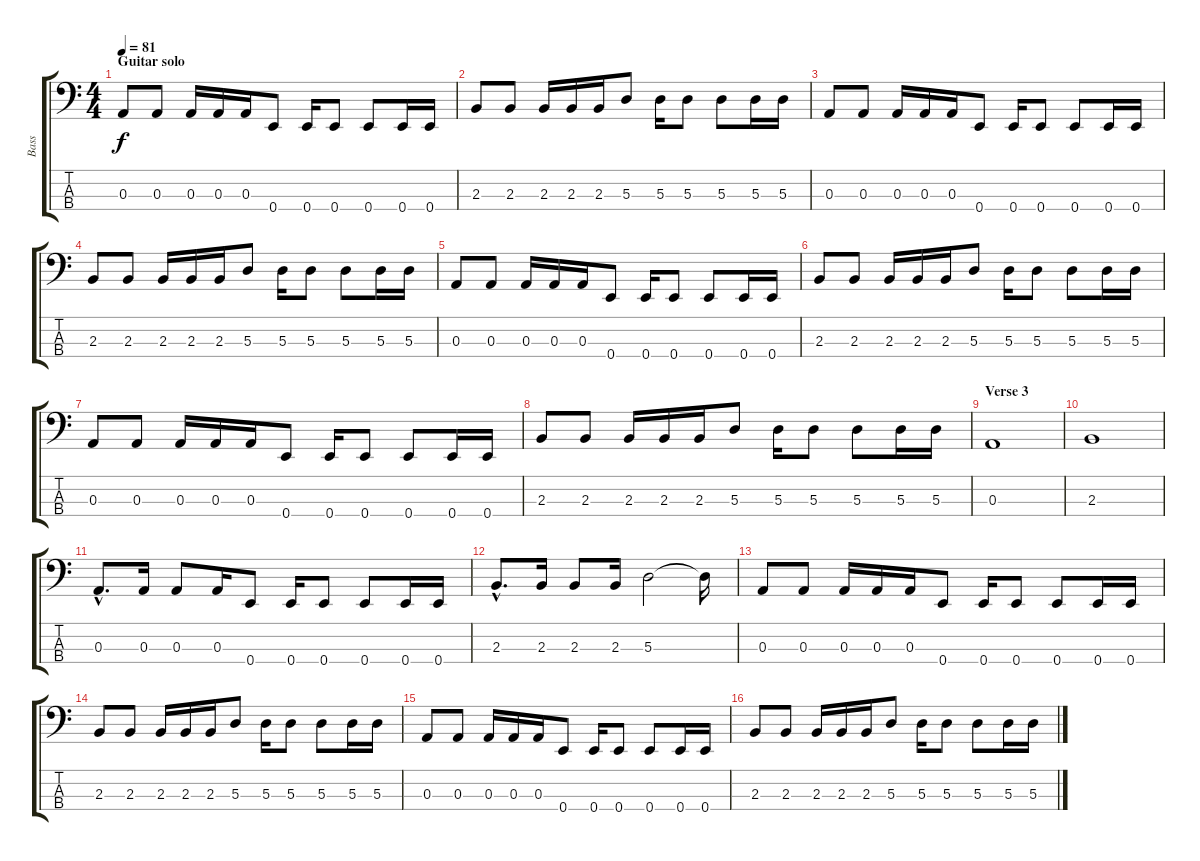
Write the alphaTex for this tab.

\track ("Bass" "Bass") {instrument electricbasspick}
\staff {score tabs}
\tuning (G2 D2 A1 E1) {hide}
\ts (4 4)
\section ("" "Guitar solo")
\tempo 81
\clef f4
\ks c
0.3.8{dy f} 0.3.8 0.3.16 0.3.16 0.3.16 0.4.8 0.4.16 0.4.8 0.4.8 0.4.16 0.4.16 |
2.3.8 2.3.8 2.3.16 2.3.16 2.3.16 5.3.8 5.3.16 5.3.8 5.3.8 5.3.16 5.3.16 |
0.3.8 0.3.8 0.3.16 0.3.16 0.3.16 0.4.8 0.4.16 0.4.8 0.4.8 0.4.16 0.4.16 |
2.3.8 2.3.8 2.3.16 2.3.16 2.3.16 5.3.8 5.3.16 5.3.8 5.3.8 5.3.16 5.3.16 |
0.3.8 0.3.8 0.3.16 0.3.16 0.3.16 0.4.8 0.4.16 0.4.8 0.4.8 0.4.16 0.4.16 |
2.3.8 2.3.8 2.3.16 2.3.16 2.3.16 5.3.8 5.3.16 5.3.8 5.3.8 5.3.16 5.3.16 |
0.3.8 0.3.8 0.3.16 0.3.16 0.3.16 0.4.8 0.4.16 0.4.8 0.4.8 0.4.16 0.4.16 |
2.3.8 2.3.8 2.3.16 2.3.16 2.3.16 5.3.8 5.3.16 5.3.8 5.3.8 5.3.16 5.3.16 |
\section ("" "Verse 3")
0.3.1 |
2.3.1 |
0.3{hac}.8{d} 0.3.16 0.3.8 0.3.16 0.4.8 0.4.16 0.4.8 0.4.8 0.4.16 0.4.16 |
2.3{hac}.8{d} 2.3.16 2.3.8 2.3.16 5.3.2 5.3{t}.16 |
0.3.8 0.3.8 0.3.16 0.3.16 0.3.16 0.4.8 0.4.16 0.4.8 0.4.8 0.4.16 0.4.16 |
2.3.8 2.3.8 2.3.16 2.3.16 2.3.16 5.3.8 5.3.16 5.3.8 5.3.8 5.3.16 5.3.16 |
0.3.8 0.3.8 0.3.16 0.3.16 0.3.16 0.4.8 0.4.16 0.4.8 0.4.8 0.4.16 0.4.16 |
2.3.8 2.3.8 2.3.16 2.3.16 2.3.16 5.3.8 5.3.16 5.3.8 5.3.8 5.3.16 5.3.16
